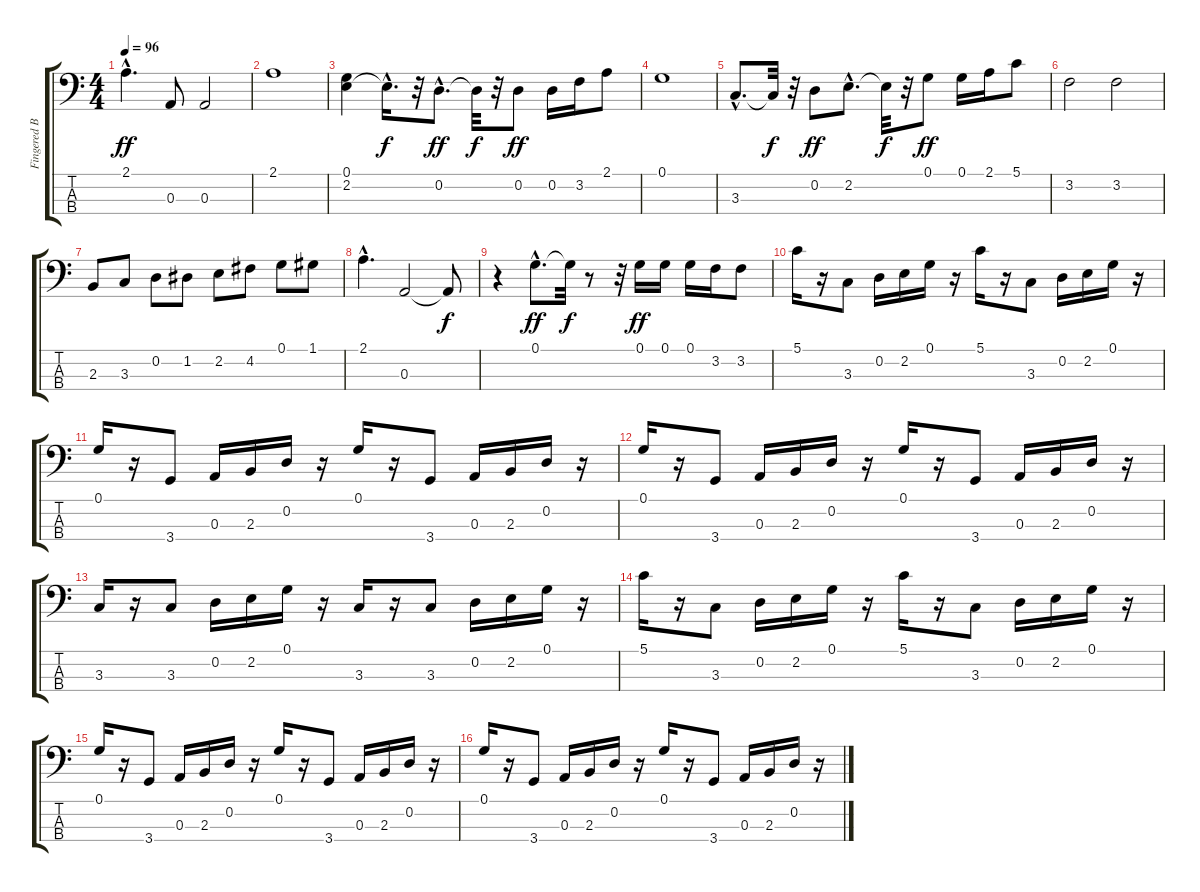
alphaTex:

\track ("Fingered Bass" "Fingered B") {instrument electricbassfinger}
\staff {score tabs}
\tuning (G2 D2 A1 E1) {hide}
\ts (4 4)
\tempo 96
\clef f4
\ks c
2.1{hac}.4{d dy ff} 0.3.8 0.3.2 |
2.1.1 |
(0.1 2.2).4 2.2{hac t}.16{d dy f} r.32 0.2{hac}.8{d dy ff} 0.2{t}.32{dy f} r.32 0.2.8{dy ff} 0.2.16 3.2.16 2.1.8 |
0.1.1 |
3.3{hac}.8{d} 3.3{t}.32{dy f} r.32 0.2.8{dy ff} 2.2{hac}.8{d} 2.2{t}.32{dy f} r.32 0.1.8{dy ff} 0.1.16 2.1.16 5.1.8 |
3.2.2 3.2.2 |
2.3.8 3.3.8 0.2.8 1.2.8 2.2.8 4.2.8 0.1.8 1.1.8 |
2.1{hac}.4{d} 0.3.2 0.3{t}.8{dy f} |
r.4 0.1{hac}.8{d dy ff} 0.1{t}.32{dy f} r.8 r.32 0.1.16{dy ff} 0.1.16 0.1.16 3.2.16 3.2.8 |
5.1.16 r.16 3.3.8 0.2.16 2.2.16 0.1.16 r.16 5.1.16 r.16 3.3.8 0.2.16 2.2.16 0.1.16 r.16 |
0.1.16 r.16 3.4.8 0.3.16 2.3.16 0.2.16 r.16 0.1.16 r.16 3.4.8 0.3.16 2.3.16 0.2.16 r.16 |
0.1.16 r.16 3.4.8 0.3.16 2.3.16 0.2.16 r.16 0.1.16 r.16 3.4.8 0.3.16 2.3.16 0.2.16 r.16 |
3.3.16 r.16 3.3.8 0.2.16 2.2.16 0.1.16 r.16 3.3.16 r.16 3.3.8 0.2.16 2.2.16 0.1.16 r.16 |
5.1.16 r.16 3.3.8 0.2.16 2.2.16 0.1.16 r.16 5.1.16 r.16 3.3.8 0.2.16 2.2.16 0.1.16 r.16 |
0.1.16 r.16 3.4.8 0.3.16 2.3.16 0.2.16 r.16 0.1.16 r.16 3.4.8 0.3.16 2.3.16 0.2.16 r.16 |
0.1.16 r.16 3.4.8 0.3.16 2.3.16 0.2.16 r.16 0.1.16 r.16 3.4.8 0.3.16 2.3.16 0.2.16 r.16
